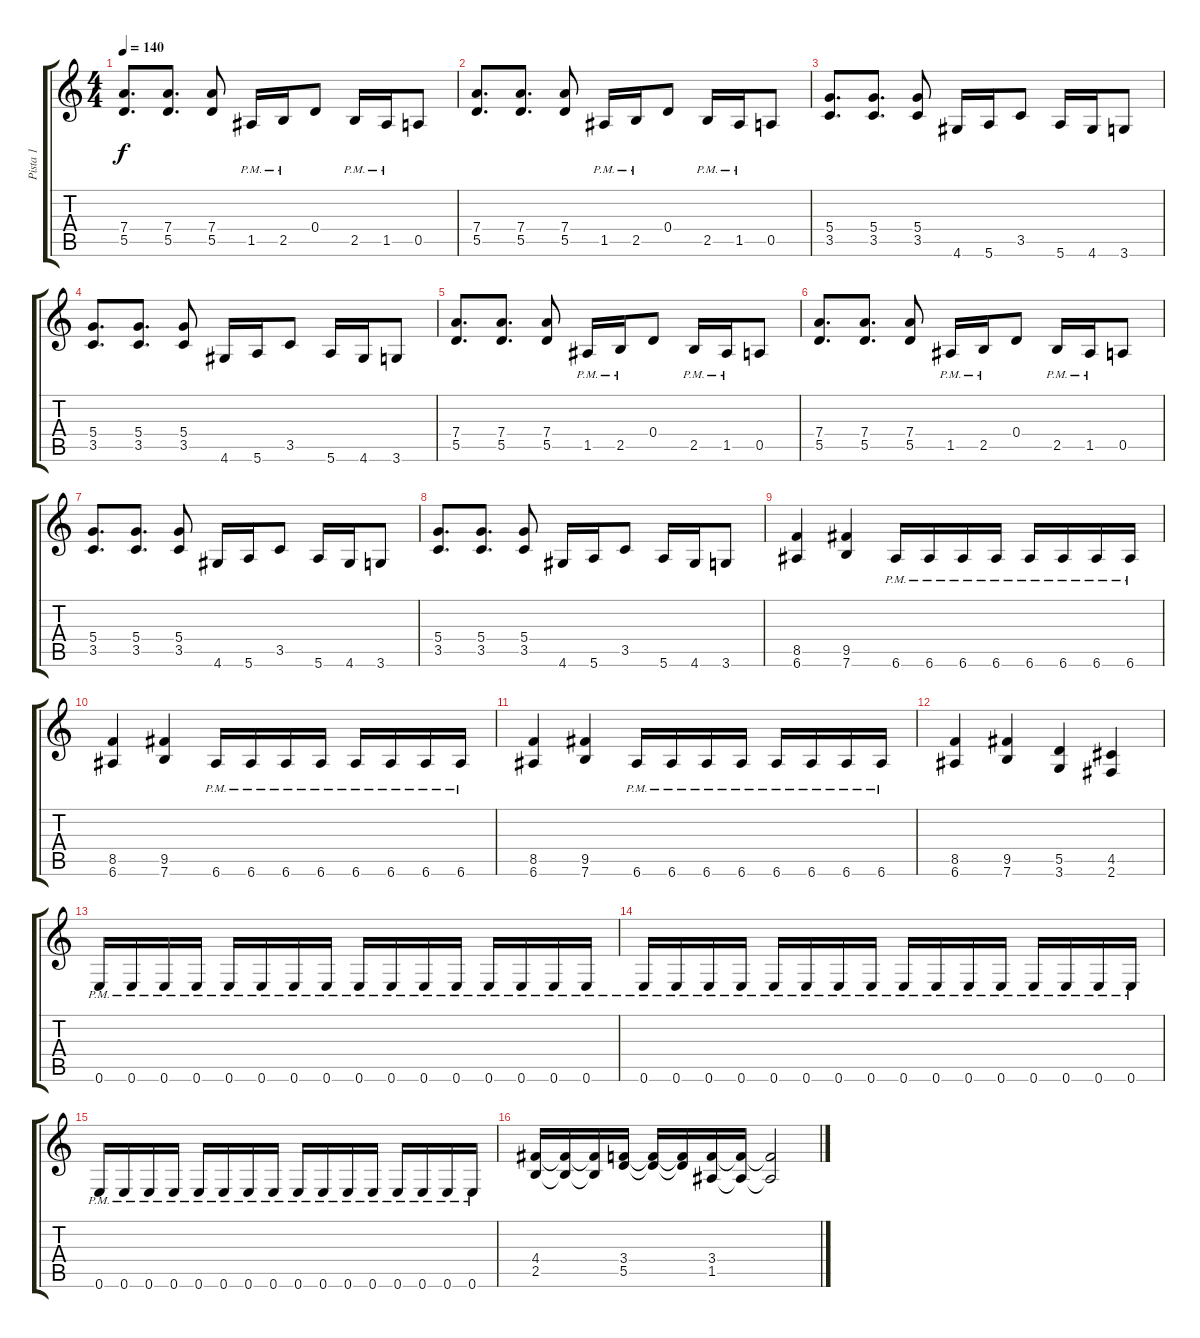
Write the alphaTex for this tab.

\track ("Pista 1" "Pista 1") {instrument distortionguitar}
\staff {score tabs}
\tuning (E4 B3 G3 D3 A2 E2) {hide}
\ts (4 4)
\tempo 140
\clef g2
\ks c
(7.4 5.5).8{d dy f} (7.4 5.5).8{d} (7.4 5.5).8 1.5{pm}.16 2.5{pm}.16 0.4.8 2.5{pm}.16 1.5{pm}.16 0.5.8 |
(7.4 5.5).8{d} (7.4 5.5).8{d} (7.4 5.5).8 1.5{pm}.16 2.5{pm}.16 0.4.8 2.5{pm}.16 1.5{pm}.16 0.5.8 |
(5.4 3.5).8{d} (5.4 3.5).8{d} (5.4 3.5).8 4.6.16 5.6.16 3.5.8 5.6.16 4.6.16 3.6.8 |
(5.4 3.5).8{d} (5.4 3.5).8{d} (5.4 3.5).8 4.6.16 5.6.16 3.5.8 5.6.16 4.6.16 3.6.8 |
(7.4 5.5).8{d} (7.4 5.5).8{d} (7.4 5.5).8 1.5{pm}.16 2.5{pm}.16 0.4.8 2.5{pm}.16 1.5{pm}.16 0.5.8 |
(7.4 5.5).8{d} (7.4 5.5).8{d} (7.4 5.5).8 1.5{pm}.16 2.5{pm}.16 0.4.8 2.5{pm}.16 1.5{pm}.16 0.5.8 |
(5.4 3.5).8{d} (5.4 3.5).8{d} (5.4 3.5).8 4.6.16 5.6.16 3.5.8 5.6.16 4.6.16 3.6.8 |
(5.4 3.5).8{d} (5.4 3.5).8{d} (5.4 3.5).8 4.6.16 5.6.16 3.5.8 5.6.16 4.6.16 3.6.8 |
(8.5 6.6).4 (9.5 7.6).4 6.6{pm}.16 6.6{pm}.16 6.6{pm}.16 6.6{pm}.16 6.6{pm}.16 6.6{pm}.16 6.6{pm}.16 6.6{pm}.16 |
(8.5 6.6).4 (9.5 7.6).4 6.6{pm}.16 6.6{pm}.16 6.6{pm}.16 6.6{pm}.16 6.6{pm}.16 6.6{pm}.16 6.6{pm}.16 6.6{pm}.16 |
(8.5 6.6).4 (9.5 7.6).4 6.6{pm}.16 6.6{pm}.16 6.6{pm}.16 6.6{pm}.16 6.6{pm}.16 6.6{pm}.16 6.6{pm}.16 6.6{pm}.16 |
(8.5 6.6).4 (9.5 7.6).4 (5.5 3.6).4 (4.5 2.6).4 |
0.6{pm}.16 0.6{pm}.16 0.6{pm}.16 0.6{pm}.16 0.6{pm}.16 0.6{pm}.16 0.6{pm}.16 0.6{pm}.16 0.6{pm}.16 0.6{pm}.16 0.6{pm}.16 0.6{pm}.16 0.6{pm}.16 0.6{pm}.16 0.6{pm}.16 0.6{pm}.16 |
0.6{pm}.16 0.6{pm}.16 0.6{pm}.16 0.6{pm}.16 0.6{pm}.16 0.6{pm}.16 0.6{pm}.16 0.6{pm}.16 0.6{pm}.16 0.6{pm}.16 0.6{pm}.16 0.6{pm}.16 0.6{pm}.16 0.6{pm}.16 0.6{pm}.16 0.6{pm}.16 |
0.6{pm}.16 0.6{pm}.16 0.6{pm}.16 0.6{pm}.16 0.6{pm}.16 0.6{pm}.16 0.6{pm}.16 0.6{pm}.16 0.6{pm}.16 0.6{pm}.16 0.6{pm}.16 0.6{pm}.16 0.6{pm}.16 0.6{pm}.16 0.6{pm}.16 0.6{pm}.16 |
(4.4 2.5).16 (4.4{t} 2.5{t}).16 (4.4{t} 2.5{t}).16 (3.4 5.5).16 (3.4{t} 5.5{t}).16 (3.4{t} 5.5{t}).16 (3.4 1.5).16 (3.4{t} 1.5{t}).16 (3.4{t} 1.5{t}).2
